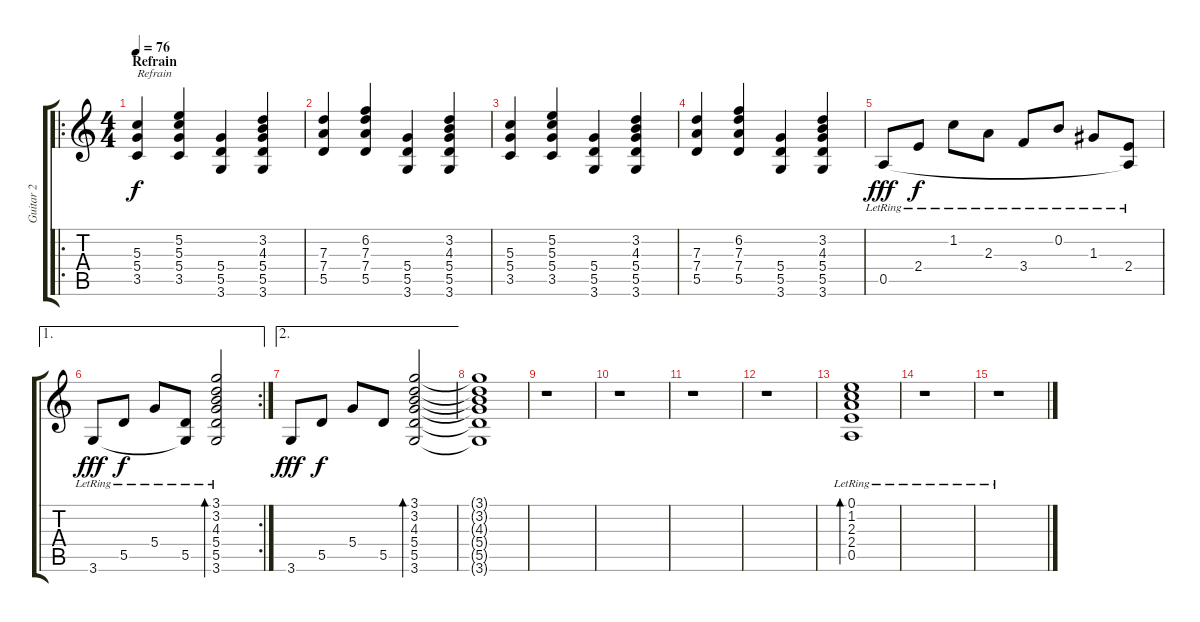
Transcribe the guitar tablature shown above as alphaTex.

\track ("Guitar 2" "Guitar 2") {instrument acousticguitarsteel}
\staff {score tabs}
\tuning (E4 B3 G3 D3 A2 E2) {hide}
\ro
\ts (4 4)
\section ("" "Refrain ")
\tempo 76
\clef g2
\ks c
(5.3 5.4 3.5).4{txt "Refrain" dy f} (5.2 5.3 5.4 3.5).4 (5.4 5.5 3.6).4 (3.2 4.3 5.4 5.5 3.6).4 |
(7.3 7.4 5.5).4 (6.2 7.3 7.4 5.5).4 (5.4 5.5 3.6).4 (3.2 4.3 5.4 5.5 3.6).4 |
(5.3 5.4 3.5).4 (5.2 5.3 5.4 3.5).4 (5.4 5.5 3.6).4 (3.2 4.3 5.4 5.5 3.6).4 |
(7.3 7.4 5.5).4 (6.2 7.3 7.4 5.5).4 (5.4 5.5 3.6).4 (3.2 4.3 5.4 5.5 3.6).4 |
0.5{lr}.8{dy fff} 2.4{lr}.8{dy f} 1.2{lr}.8 2.3{lr}.8 3.4{lr}.8 0.2{lr}.8 1.3{lr}.8 (2.4{lr} 0.5{t}).8 |
\ae 1
\rc 2
3.6{lr}.8{dy fff} 5.5{lr}.8{dy f} 5.4{lr}.8 (5.5{lr} 3.6{t}).8 (3.1{lr} 3.2{lr} 4.3{lr} 5.4{lr} 5.5{lr} 3.6{lr}).2{bd 240} |
\ae 2
3.6.8{dy fff} 5.5.8{dy f} 5.4.8 5.5.8 (3.1 3.2 4.3 5.4 5.5 3.6).2{bd 60} |
(3.1{t} 3.2{t} 4.3{t} 5.4{t} 5.5{t} 3.6{t}).1 |
r.1 |
r.1 |
r.1 |
r.1 |
(0.1{lr} 1.2{lr} 2.3{lr} 2.4{lr} 0.5{lr}).1{bd 240} |
r.1 |
r.1
